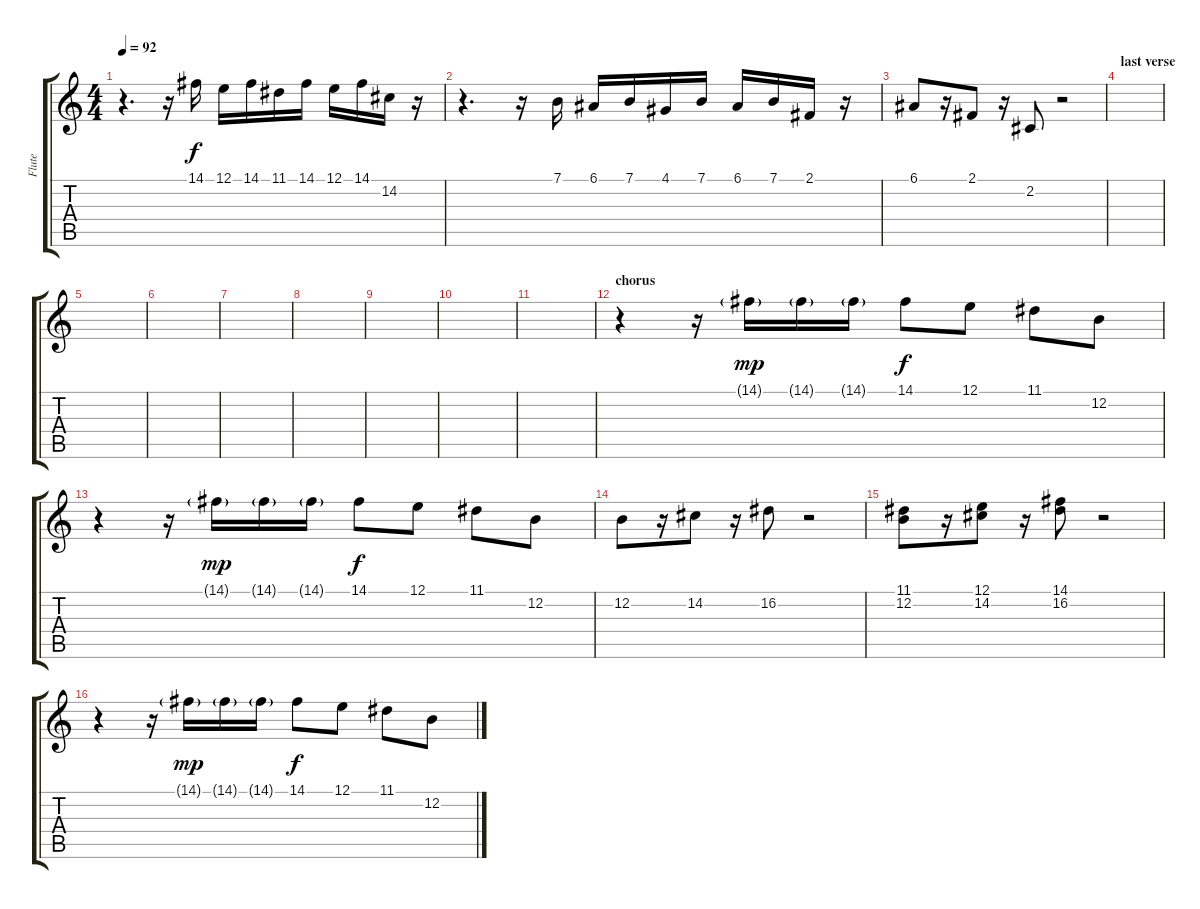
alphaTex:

\track ("Flute" "Flute") {instrument panflute}
\staff {score tabs}
\tuning (E4 B3 G3 D3 A2 E2) {hide}
\ts (4 4)
\tempo 92
\clef g2
\ks c
r.4{d dy f} r.16 14.1.16 12.1.16 14.1.16 11.1.16 14.1.16 12.1.16 14.1.16 14.2.16 r.16 |
r.4{d} r.16 7.1.16 6.1.16 7.1.16 4.1.16 7.1.16 6.1.16 7.1.16 2.1.16 r.16 |
6.1.8 r.16 2.1.8 r.16 2.2.8 r.2 |
\section ("" "last verse")
|
|
|
|
|
|
|
|
\section ("" "chorus")
r.4 r.16 14.1{g}.16{dy mp} 14.1{g}.16 14.1{g}.16 14.1.8{dy f} 12.1.8 11.1.8 12.2.8 |
r.4 r.16 14.1{g}.16{dy mp} 14.1{g}.16 14.1{g}.16 14.1.8{dy f} 12.1.8 11.1.8 12.2.8 |
12.2.8 r.16 14.2.8 r.16 16.2.8 r.2 |
(11.1 12.2).8 r.16 (12.1 14.2).8 r.16 (14.1 16.2).8 r.2 |
r.4 r.16 14.1{g}.16{dy mp} 14.1{g}.16 14.1{g}.16 14.1.8{dy f} 12.1.8 11.1.8 12.2.8
